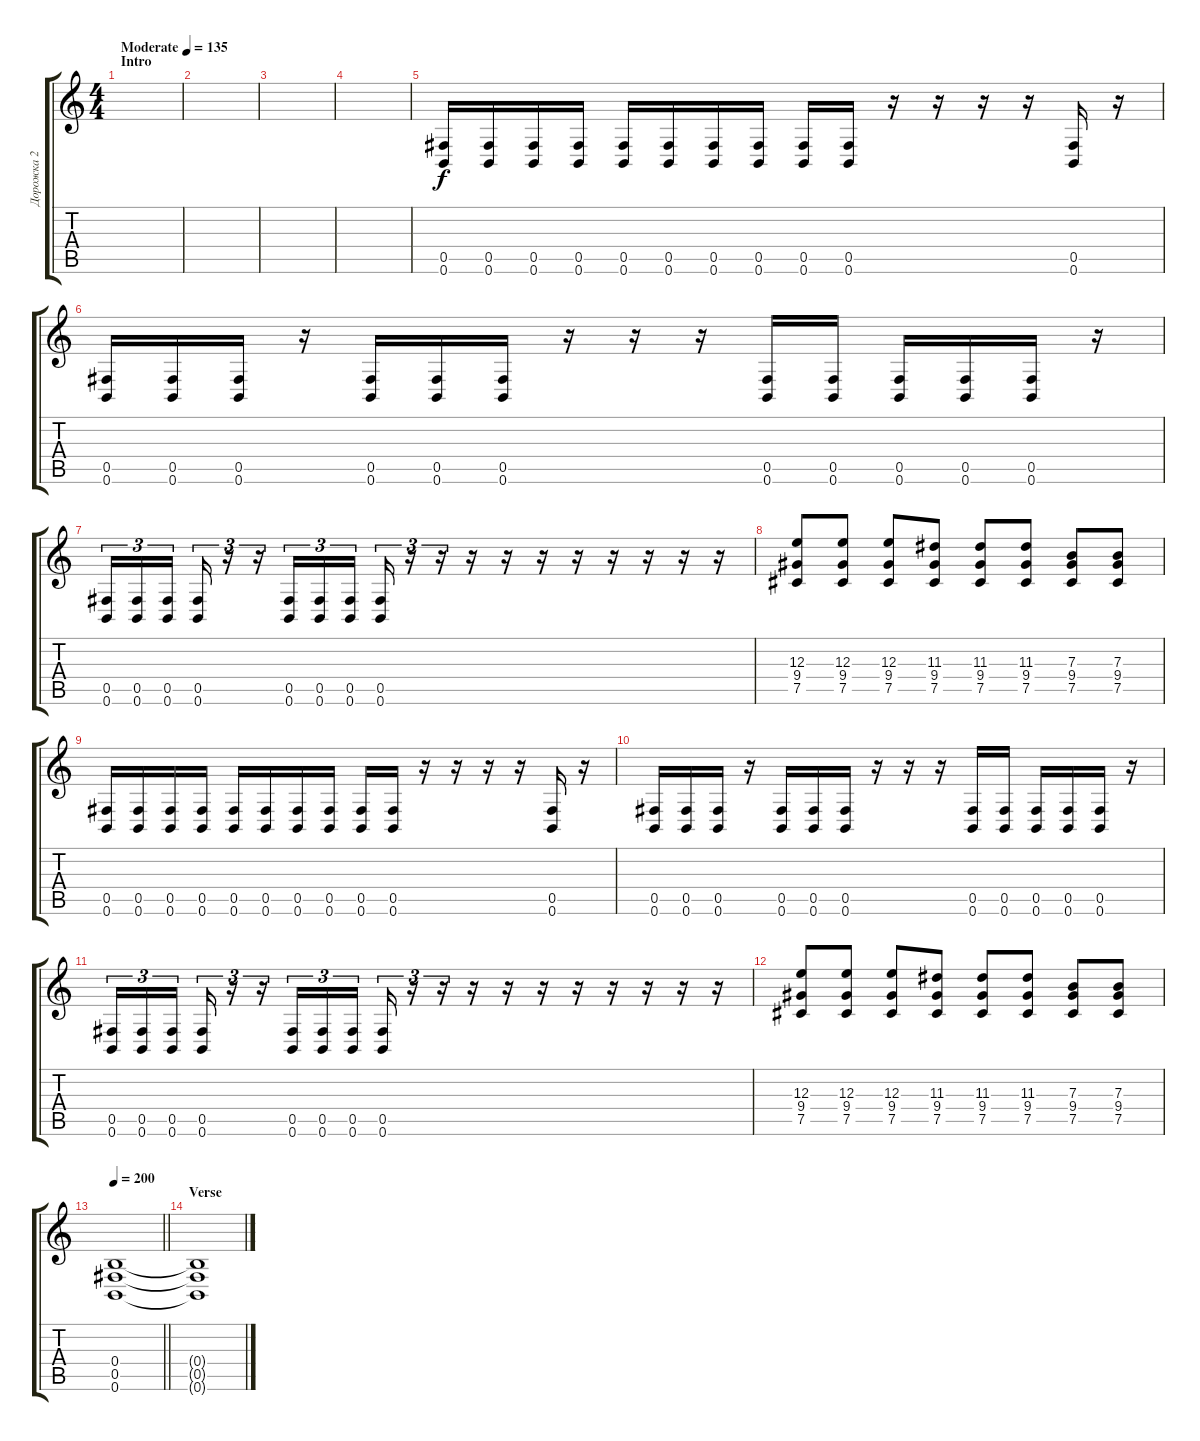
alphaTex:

\track ("Дорожка 2" "Дорожка 2") {instrument distortionguitar}
\staff {score tabs}
\tuning (Db4 Ab3 E3 B2 Gb2 B1) {hide}
\ts (4 4)
\section ("" "Intro")
\tempo (135 "Moderate")
\clef g2
\ks c
|
|
|
|
(0.5 0.6).16 (0.5 0.6).16 (0.5 0.6).16 (0.5 0.6).16 (0.5 0.6).16 (0.5 0.6).16 (0.5 0.6).16 (0.5 0.6).16 (0.5 0.6).16 (0.5 0.6).16 r.16 r.16 r.16 r.16 (0.5 0.6).16 r.16 |
(0.5 0.6).16 (0.5 0.6).16 (0.5 0.6).16 r.16 (0.5 0.6).16 (0.5 0.6).16 (0.5 0.6).16 r.16 r.16 r.16 (0.5 0.6).16 (0.5 0.6).16 (0.5 0.6).16 (0.5 0.6).16 (0.5 0.6).16 r.16 |
(0.5 0.6).16{tu (3 2)} (0.5 0.6).16{tu (3 2)} (0.5 0.6).16{tu (3 2) beam splitsecondary} (0.5 0.6).16{tu (3 2)} r.16{tu (3 2)} r.16{tu (3 2)} (0.5 0.6).16{tu (3 2)} (0.5 0.6).16{tu (3 2)} (0.5 0.6).16{tu (3 2) beam splitsecondary} (0.5 0.6).16{tu (3 2)} r.16{tu (3 2)} r.16{tu (3 2)} r.16 r.16 r.16 r.16 r.16 r.16 r.16 r.16 |
(12.3 9.4 7.5).8 (12.3 9.4 7.5).8 (12.3 9.4 7.5).8 (11.3 9.4 7.5).8 (11.3 9.4 7.5).8 (11.3 9.4 7.5).8 (7.3 9.4 7.5).8 (7.3 9.4 7.5).8 |
(0.5 0.6).16 (0.5 0.6).16 (0.5 0.6).16 (0.5 0.6).16 (0.5 0.6).16 (0.5 0.6).16 (0.5 0.6).16 (0.5 0.6).16 (0.5 0.6).16 (0.5 0.6).16 r.16 r.16 r.16 r.16 (0.5 0.6).16 r.16 |
(0.5 0.6).16 (0.5 0.6).16 (0.5 0.6).16 r.16 (0.5 0.6).16 (0.5 0.6).16 (0.5 0.6).16 r.16 r.16 r.16 (0.5 0.6).16 (0.5 0.6).16 (0.5 0.6).16 (0.5 0.6).16 (0.5 0.6).16 r.16 |
(0.5 0.6).16{tu (3 2)} (0.5 0.6).16{tu (3 2)} (0.5 0.6).16{tu (3 2) beam splitsecondary} (0.5 0.6).16{tu (3 2)} r.16{tu (3 2)} r.16{tu (3 2)} (0.5 0.6).16{tu (3 2)} (0.5 0.6).16{tu (3 2)} (0.5 0.6).16{tu (3 2) beam splitsecondary} (0.5 0.6).16{tu (3 2)} r.16{tu (3 2)} r.16{tu (3 2)} r.16 r.16 r.16 r.16 r.16 r.16 r.16 r.16 |
(12.3 9.4 7.5).8 (12.3 9.4 7.5).8 (12.3 9.4 7.5).8 (11.3 9.4 7.5).8 (11.3 9.4 7.5).8 (11.3 9.4 7.5).8 (7.3 9.4 7.5).8 (7.3 9.4 7.5).8 |
\tempo 200
\barLineRight lightlight
(0.4 0.5 0.6).1 |
\section ("" "Verse")
(0.4{t} 0.5{t} 0.6{t}).1
